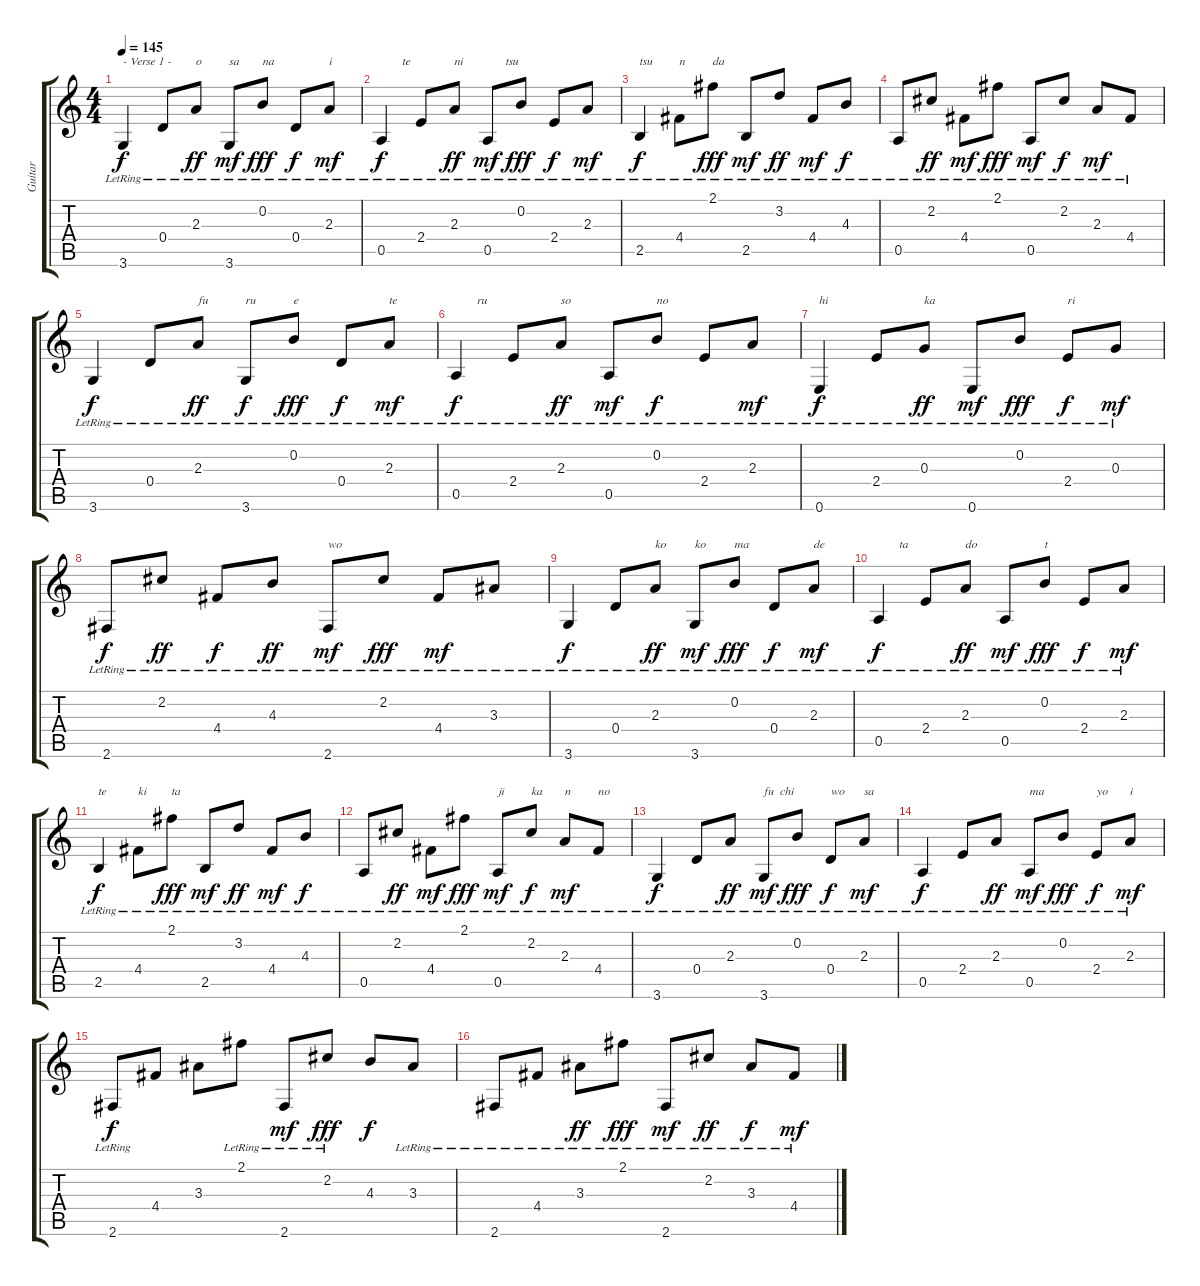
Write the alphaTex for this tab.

\track ("Guitar" "Guitar") {instrument acousticguitarsteel}
\staff {score tabs}
\tuning (E4 B3 G3 D3 A2 E2) {hide}
\ts (4 4)
\tempo 145
\clef g2
\ks c
3.6{lr}.4{txt "- Verse 1 -" dy f} 0.4{lr}.8 2.3{lr}.8{txt "o" dy ff} 3.6{lr}.8{txt "sa" dy mf} 0.2{lr}.8{txt "na" dy fff} 0.4{lr}.8{dy f} 2.3{lr}.8{txt "i" dy mf} |
0.5{lr}.4{txt "       te" dy f} 2.4{lr}.8 2.3{lr}.8{txt "ni" dy ff} 0.5{lr}.8{txt "      tsu" dy mf} 0.2{lr}.8{dy fff} 2.4{lr}.8{dy f} 2.3{lr}.8{dy mf} |
2.5{lr}.4{txt "tsu" dy f} 4.4{lr}.8{txt "n"} 2.1{lr}.8{txt "da" dy fff} 2.5{lr}.8{dy mf} 3.2{lr}.8{dy ff} 4.4{lr}.8{dy mf} 4.3{lr}.8{dy f} |
0.5{lr}.8 2.2{lr}.8{dy ff} 4.4{lr}.8{dy mf} 2.1{lr}.8{dy fff} 0.5{lr}.8{dy mf} 2.2{lr}.8{dy f} 2.3{lr}.8{dy mf} 4.4{lr}.8 |
3.6{lr}.4{dy f} 0.4{lr}.8 2.3{lr}.8{txt "fu" dy ff} 3.6{lr}.8{txt "ru" dy f} 0.2{lr}.8{txt "e" dy fff} 0.4{lr}.8{dy f} 2.3{lr}.8{txt "te" dy mf} |
0.5{lr}.4{txt "       ru" dy f} 2.4{lr}.8 2.3{lr}.8{txt "so" dy ff} 0.5{lr}.8{dy mf} 0.2{lr}.8{txt "no" dy f} 2.4{lr}.8 2.3{lr}.8{dy mf} |
0.6{lr}.4{txt "hi" dy f} 2.4{lr}.8 0.3{lr}.8{txt "ka" dy ff} 0.6{lr}.8{dy mf} 0.2{lr}.8{dy fff} 2.4{lr}.8{txt "ri" dy f} 0.3{lr}.8{dy mf} |
2.6{lr}.8{dy f} 2.2{lr}.8{dy ff} 4.4{lr}.8{dy f} 4.3{lr}.8{dy ff} 2.6{lr}.8{txt "wo" dy mf} 2.2{lr}.8{dy fff} 4.4{lr}.8{dy mf} 3.3{lr}.8 |
3.6{lr}.4{dy f} 0.4{lr}.8 2.3{lr}.8{txt "ko" dy ff} 3.6{lr}.8{txt "ko" dy mf} 0.2{lr}.8{txt "ma" dy fff} 0.4{lr}.8{dy f} 2.3{lr}.8{txt "de" dy mf} |
0.5{lr}.4{txt "       ta" dy f} 2.4{lr}.8 2.3{lr}.8{txt "do" dy ff} 0.5{lr}.8{dy mf} 0.2{lr}.8{txt "t" dy fff} 2.4{lr}.8{dy f} 2.3{lr}.8{dy mf} |
2.5{lr}.4{txt "te" dy f} 4.4{lr}.8{txt "ki"} 2.1{lr}.8{txt "ta" dy fff} 2.5{lr}.8{dy mf} 3.2{lr}.8{dy ff} 4.4{lr}.8{dy mf} 4.3{lr}.8{dy f} |
0.5{lr}.8 2.2{lr}.8{dy ff} 4.4{lr}.8{dy mf} 2.1{lr}.8{dy fff} 0.5{lr}.8{txt "ji" dy mf} 2.2{lr}.8{txt "ka" dy f} 2.3{lr}.8{txt "n" dy mf} 4.4{lr}.8{txt "no"} |
3.6{lr}.4{dy f} 0.4{lr}.8 2.3{lr}.8{dy ff} 3.6{lr}.8{txt "fu  chi" dy mf} 0.2{lr}.8{dy fff} 0.4{lr}.8{txt "wo" dy f} 2.3{lr}.8{txt "sa" dy mf} |
0.5{lr}.4{dy f} 2.4{lr}.8 2.3{lr}.8{dy ff} 0.5{lr}.8{txt "ma" dy mf} 0.2{lr}.8{dy fff} 2.4{lr}.8{txt "yo" dy f} 2.3{lr}.8{txt "i" dy mf} |
2.6{lr}.8{dy f} 4.4.8 3.3.8 2.1{lr}.8 2.6{lr}.8{dy mf} 2.2{lr}.8{dy fff} 4.3.8{dy f} 3.3{lr}.8 |
2.6{lr}.8 4.4{lr}.8 3.3{lr}.8{dy ff} 2.1{lr}.8{dy fff} 2.6{lr}.8{dy mf} 2.2{lr}.8{dy ff} 3.3{lr}.8{dy f} 4.4{lr}.8{dy mf}
